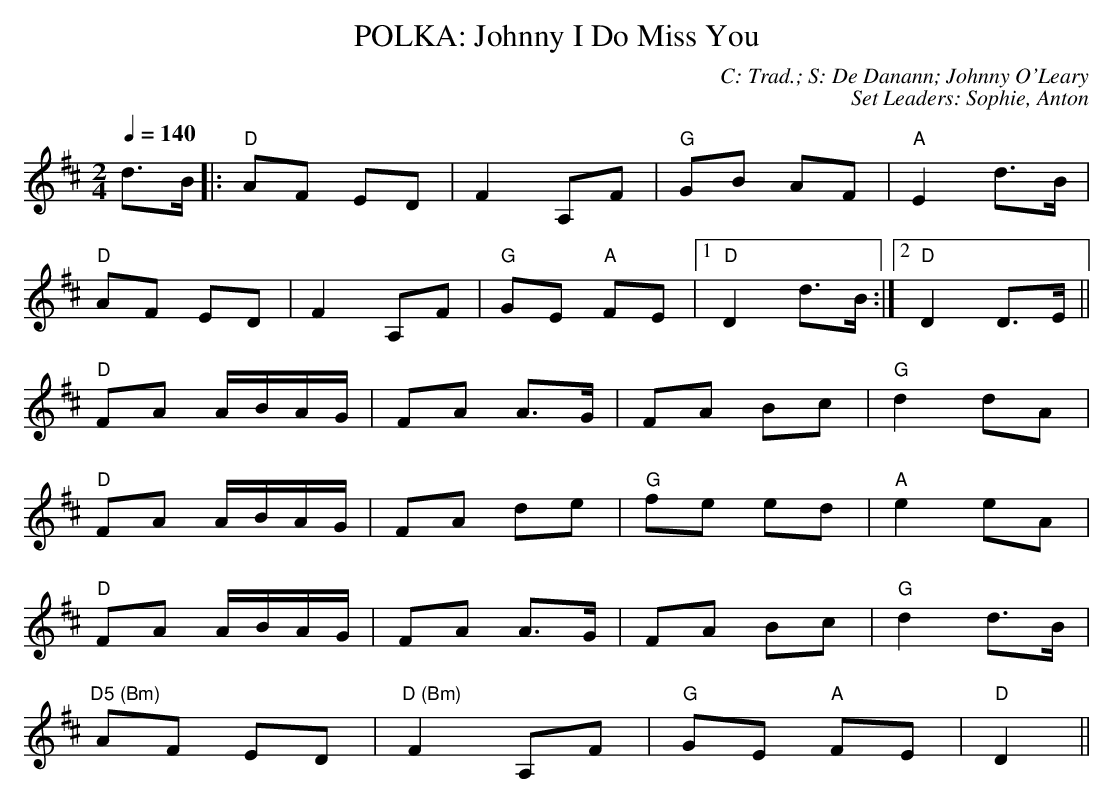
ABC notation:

X:1
T: POLKA: Johnny I Do Miss You
C: C: Trad.; S: De Danann; Johnny O'Leary
C: Set Leaders: Sophie, Anton
M: 2/4
L: 1/8
Q: 1/4=140
K: Dmaj
d>B|:"D"AF ED|F2 A,F|"G"GB AF|"A"E2 d>B|
"D"AF ED|F2 A,F|"G"GE "A"FE|1 "D"D2 d>B:|2 "D"D2 D>E||
"D"FA A/B/A/G/|FA A>G|FA Bc|"G"d2 dA|
"D"FA A/B/A/G/|FA de|"G"fe ed|"A"e2 eA|
"D"FA A/B/A/G/|FA A>G|FA Bc|"G"d2 d>B|
"D5 (Bm)"AF ED|"D (Bm)"F2 A,F|"G"GE "A"FE|"D"D2||
